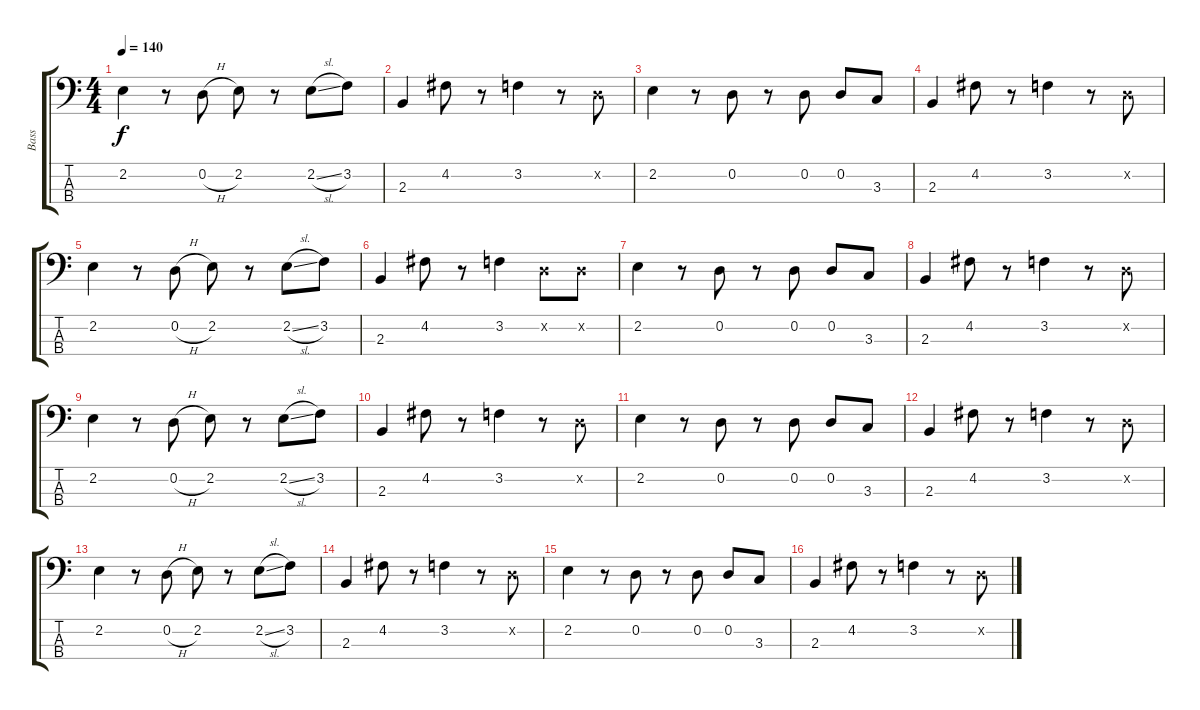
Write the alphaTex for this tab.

\track ("Bass" "Bass") {instrument electricbasspick}
\staff {score tabs}
\tuning (G2 D2 A1 E1) {hide}
\ts (4 4)
\tempo 140
\clef f4
\ks c
2.2.4{dy f} r.8 0.2{h}.8 2.2.8 r.8 2.2{sl}.8 3.2.8 |
2.3.4 4.2.8 r.8 3.2.4 r.8 0.2{x}.8 |
2.2.4 r.8 0.2.8 r.8 0.2.8 0.2.8 3.3.8 |
2.3.4 4.2.8 r.8 3.2.4 r.8 0.2{x}.8 |
2.2.4 r.8 0.2{h}.8 2.2.8 r.8 2.2{sl}.8 3.2.8 |
2.3.4 4.2.8 r.8 3.2.4 0.2{x}.8 0.2{x}.8 |
2.2.4 r.8 0.2.8 r.8 0.2.8 0.2.8 3.3.8 |
2.3.4 4.2.8 r.8 3.2.4 r.8 0.2{x}.8 |
2.2.4 r.8 0.2{h}.8 2.2.8 r.8 2.2{sl}.8 3.2.8 |
2.3.4 4.2.8 r.8 3.2.4 r.8 0.2{x}.8 |
2.2.4 r.8 0.2.8 r.8 0.2.8 0.2.8 3.3.8 |
2.3.4 4.2.8 r.8 3.2.4 r.8 0.2{x}.8 |
2.2.4 r.8 0.2{h}.8 2.2.8 r.8 2.2{sl}.8 3.2.8 |
2.3.4 4.2.8 r.8 3.2.4 r.8 0.2{x}.8 |
2.2.4 r.8 0.2.8 r.8 0.2.8 0.2.8 3.3.8 |
2.3.4 4.2.8 r.8 3.2.4 r.8 0.2{x}.8
